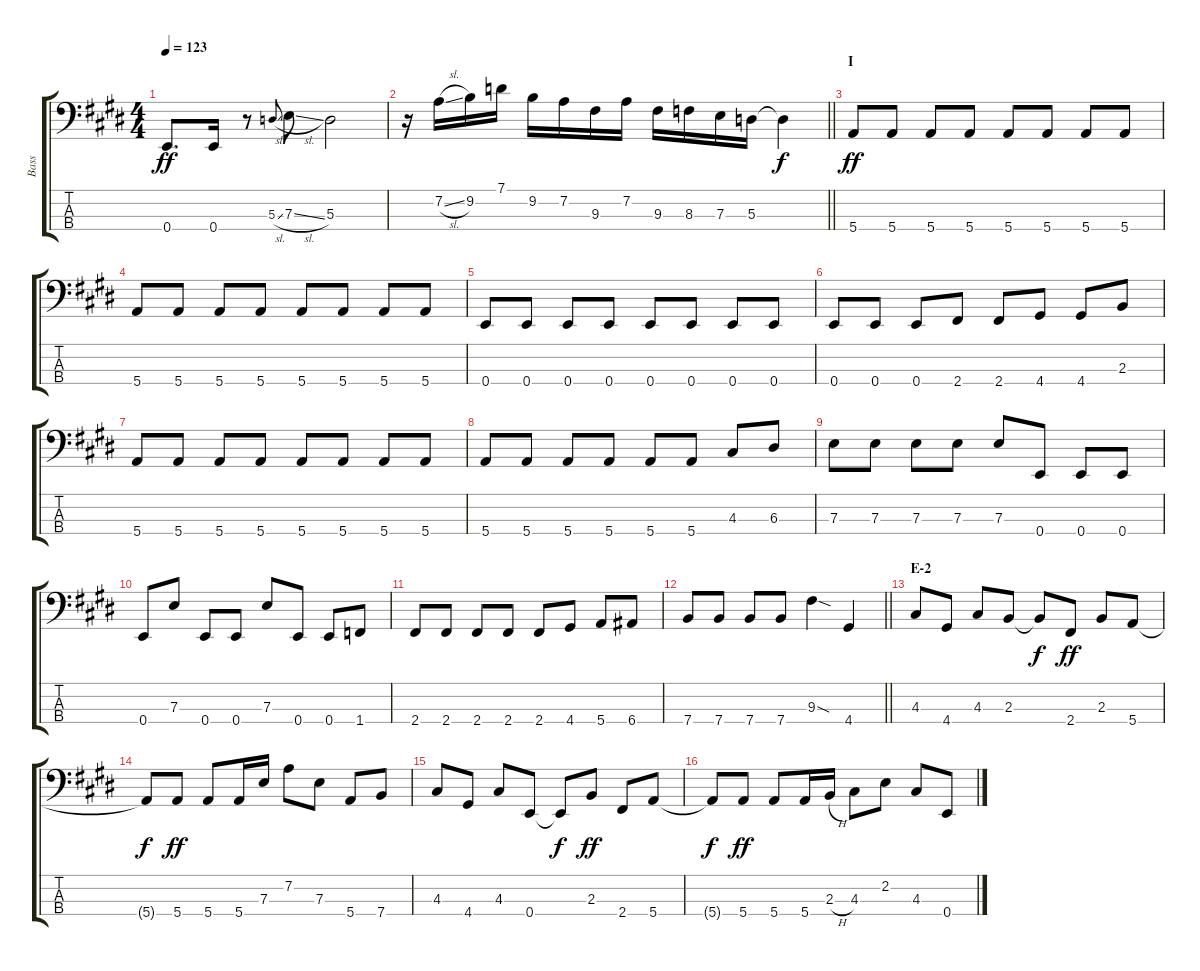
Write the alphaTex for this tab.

\track ("Bass" "Bass") {instrument electricbasspick}
\staff {score tabs}
\tuning (G2 D2 A1 E1) {hide}
\ts (4 4)
\tempo 123
\clef f4
\ks e
0.4.8{d dy ff} 0.4.16 r.8 5.3{sl}.8{gr onbeat} 7.3{sl}.8 5.3.2 |
\barLineRight lightlight
r.16 7.2{sl}.16 9.2.16 7.1.16 9.2.16 7.2.16 9.3.16 7.2.16 9.3.16 8.3.16 7.3.16 5.3.16 5.3{t}.4{dy f} |
\section ("" "I")
5.4.8{dy ff} 5.4.8 5.4.8 5.4.8 5.4.8 5.4.8 5.4.8 5.4.8 |
5.4.8 5.4.8 5.4.8 5.4.8 5.4.8 5.4.8 5.4.8 5.4.8 |
0.4.8 0.4.8 0.4.8 0.4.8 0.4.8 0.4.8 0.4.8 0.4.8 |
0.4.8 0.4.8 0.4.8 2.4.8 2.4.8 4.4.8 4.4.8 2.3.8 |
5.4.8 5.4.8 5.4.8 5.4.8 5.4.8 5.4.8 5.4.8 5.4.8 |
5.4.8 5.4.8 5.4.8 5.4.8 5.4.8 5.4.8 4.3.8 6.3.8 |
7.3.8 7.3.8 7.3.8 7.3.8 7.3.8 0.4.8 0.4.8 0.4.8 |
0.4.8 7.3.8 0.4.8 0.4.8 7.3.8 0.4.8 0.4.8 1.4.8 |
2.4.8 2.4.8 2.4.8 2.4.8 2.4.8 4.4.8 5.4.8 6.4.8 |
\barLineRight lightlight
7.4.8 7.4.8 7.4.8 7.4.8 9.3{sod}.4 4.4.4 |
\section ("" "E-2")
4.3.8 4.4.8 4.3.8 2.3.8 2.3{t}.8{dy f} 2.4.8{dy ff} 2.3.8 5.4.8 |
5.4{t}.8{dy f} 5.4.8{dy ff} 5.4.8 5.4.16 7.3.16 7.2.8 7.3.8 5.4.8 7.4.8 |
4.3.8 4.4.8 4.3.8 0.4.8 0.4{t}.8{dy f} 2.3.8{dy ff} 2.4.8 5.4.8 |
5.4{t}.8{dy f} 5.4.8{dy ff} 5.4.8 5.4.16 2.3{h}.16 4.3.8 2.2.8 4.3.8 0.4.8
